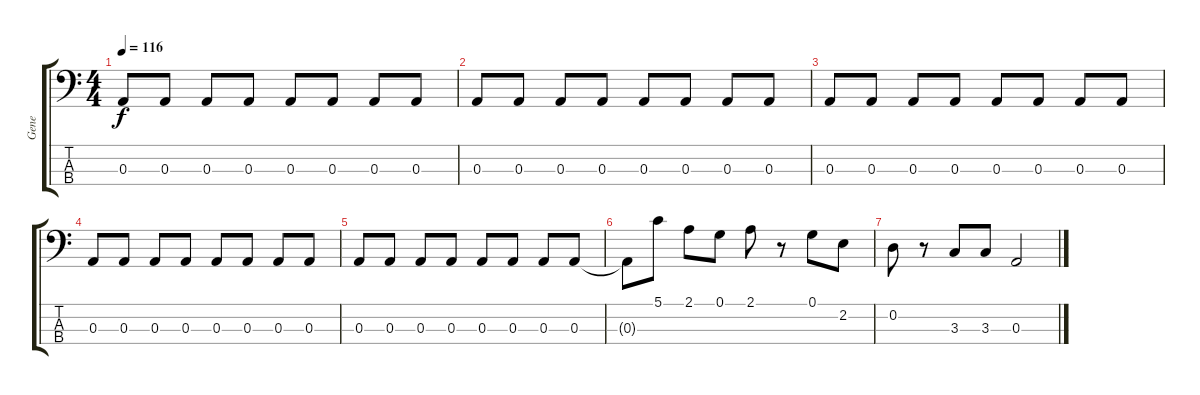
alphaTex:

\track ("Gene" "Gene") {instrument electricbasspick}
\staff {score tabs}
\tuning (G2 D2 A1 E1) {hide}
\ts (4 4)
\tempo 116
\clef f4
\ks c
0.3.8{dy f} 0.3.8 0.3.8 0.3.8 0.3.8 0.3.8 0.3.8 0.3.8 |
0.3.8 0.3.8 0.3.8 0.3.8 0.3.8 0.3.8 0.3.8 0.3.8 |
0.3.8 0.3.8 0.3.8 0.3.8 0.3.8 0.3.8 0.3.8 0.3.8 |
0.3.8 0.3.8 0.3.8 0.3.8 0.3.8 0.3.8 0.3.8 0.3.8 |
0.3.8 0.3.8 0.3.8 0.3.8 0.3.8 0.3.8 0.3.8 0.3.8 |
0.3{t}.8 5.1.8 2.1.8 0.1.8 2.1.8 r.8 0.1.8 2.2.8 |
0.2.8 r.8 3.3.8 3.3.8 0.3.2
